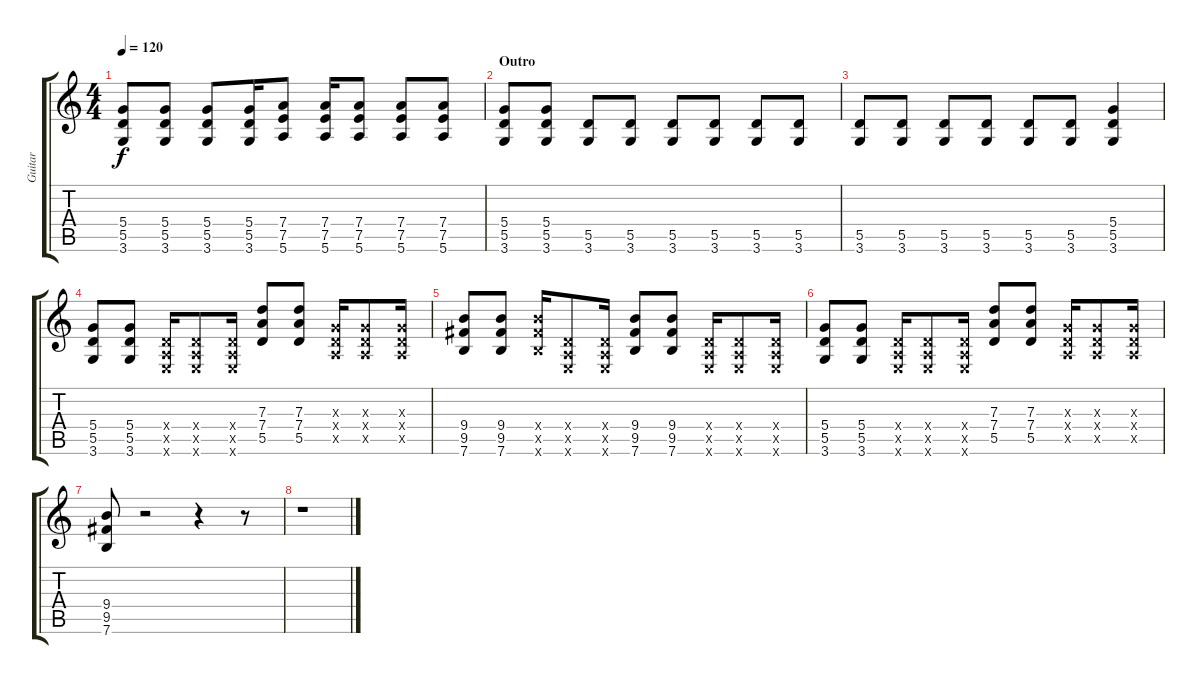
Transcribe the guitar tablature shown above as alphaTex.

\track ("Guitar" "Guitar") {instrument distortionguitar}
\staff {score tabs}
\tuning (E4 B3 G3 D3 A2 E2) {hide}
\ts (4 4)
\tempo 120
\clef g2
\ks c
(5.4 5.5 3.6).8{dy f} (5.4 5.5 3.6).8 (5.4 5.5 3.6).8 (5.4 5.5 3.6).16 (7.4 7.5 5.6).8 (7.4 7.5 5.6).16 (7.4 7.5 5.6).8 (7.4 7.5 5.6).8 (7.4 7.5 5.6).8 |
\section ("" "Outro")
(5.4 5.5 3.6).8 (5.4 5.5 3.6).8 (5.5 3.6).8 (5.5 3.6).8 (5.5 3.6).8 (5.5 3.6).8 (5.5 3.6).8 (5.5 3.6).8 |
(5.5 3.6).8 (5.5 3.6).8 (5.5 3.6).8 (5.5 3.6).8 (5.5 3.6).8 (5.5 3.6).8 (5.4 5.5 3.6).4 |
(5.4 5.5 3.6).8 (5.4 5.5 3.6).8 (0.4{x} 0.5{x} 0.6{x}).16 (0.4{x} 0.5{x} 0.6{x}).8 (0.4{x} 0.5{x} 0.6{x}).16 (7.3 7.4 5.5).8 (7.3 7.4 5.5).8 (0.3{x} 0.4{x} 0.5{x}).16 (0.3{x} 0.4{x} 0.5{x}).8 (0.3{x} 0.4{x} 0.5{x}).16 |
(9.4 9.5 7.6).8 (9.4 9.5 7.6).8 (9.4{x} 9.5{x} 7.6{x}).16 (0.4{x} 0.5{x} 0.6{x}).8 (0.4{x} 0.5{x} 0.6{x}).16 (9.4 9.5 7.6).8 (9.4 9.5 7.6).8 (0.4{x} 0.5{x} 0.6{x}).16 (0.4{x} 0.5{x} 0.6{x}).8 (0.4{x} 0.5{x} 0.6{x}).16 |
(5.4 5.5 3.6).8 (5.4 5.5 3.6).8 (0.4{x} 0.5{x} 0.6{x}).16 (0.4{x} 0.5{x} 0.6{x}).8 (0.4{x} 0.5{x} 0.6{x}).16 (7.3 7.4 5.5).8 (7.3 7.4 5.5).8 (0.3{x} 0.4{x} 0.5{x}).16 (0.3{x} 0.4{x} 0.5{x}).8 (0.3{x} 0.4{x} 0.5{x}).16 |
(9.4 9.5 7.6).8 r.2 r.4 r.8 |
r.1
